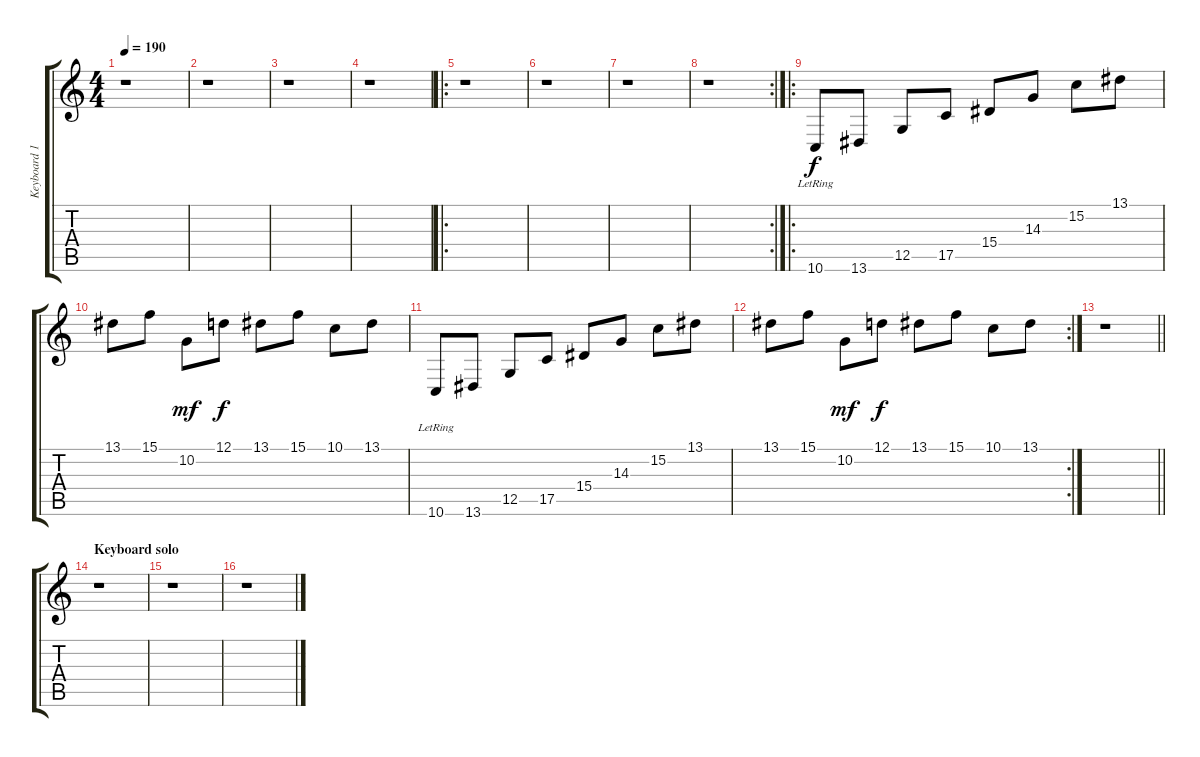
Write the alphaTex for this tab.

\track ("Keyboard 1" "Keyboard 1") {instrument pad1newage}
\staff {score tabs}
\tuning (D4 A3 F3 C3 G2 D2) {hide}
\ts (4 4)
\tempo 190
\clef g2
\ks c
r.1{dy f} |
r.1 |
r.1 |
r.1 |
\ro
r.1 |
r.1 |
r.1 |
\rc 2
r.1 |
\ro
10.6{lr}.8{volume 10 instrument pad1newage} 13.6.8 12.5.8 17.5.8 15.4.8 14.3.8 15.2.8 13.1.8 |
13.1.8 15.1.8 10.2.8{dy mf} 12.1.8{dy f} 13.1.8 15.1.8 10.1.8 13.1.8 |
10.6{lr}.8{volume 10 instrument pad1newage} 13.6.8 12.5.8 17.5.8 15.4.8 14.3.8 15.2.8 13.1.8 |
\rc 2
13.1.8 15.1.8 10.2.8{dy mf} 12.1.8{dy f} 13.1.8 15.1.8 10.1.8 13.1.8 |
\barLineRight lightlight
r.1 |
\section ("" "Keyboard solo")
r.1 |
r.1 |
r.1
